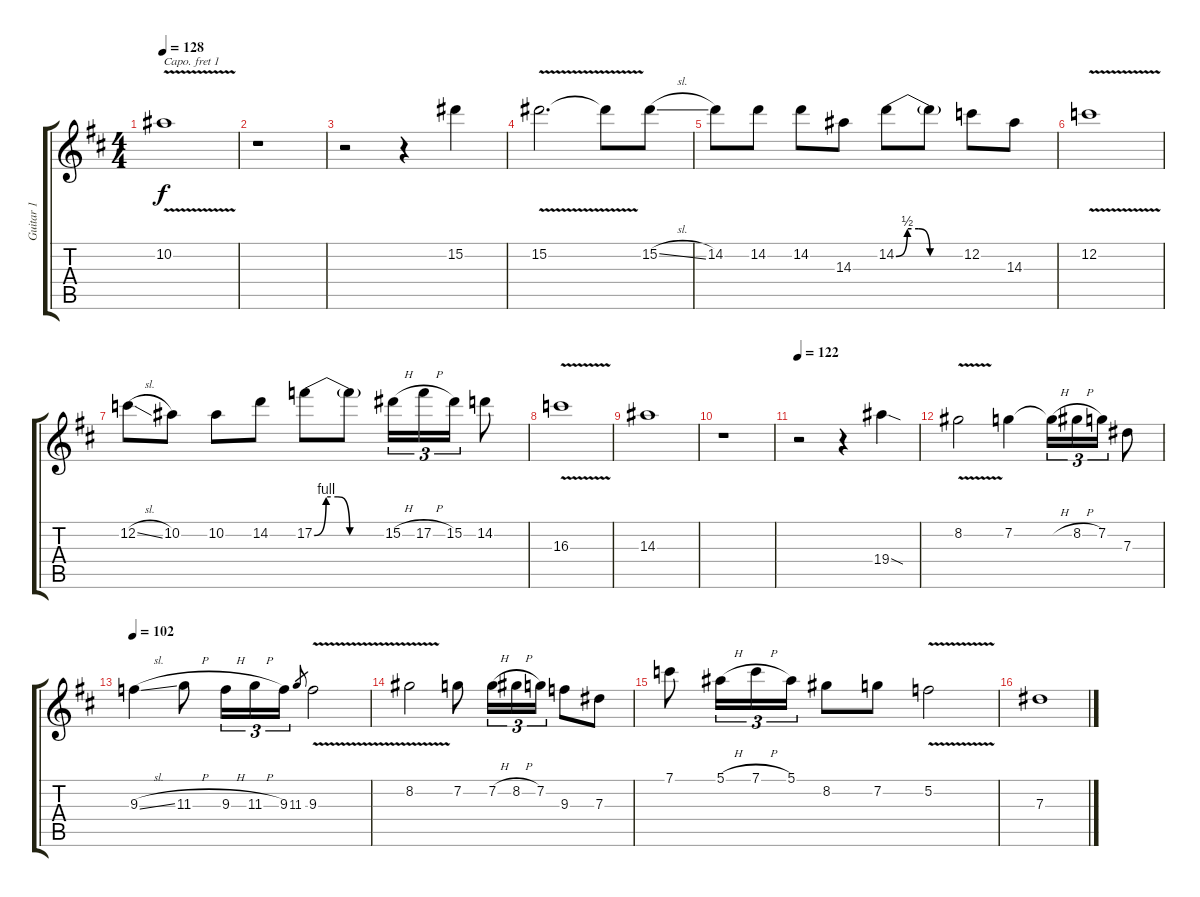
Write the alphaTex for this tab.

\track ("Guitar 1" "Guitar 1") {instrument distortionguitar}
\staff {score tabs}
\capo 1
\tuning (E4 B3 G3 D3 A2 D2) {hide}
\ts (4 4)
\tempo 128
\clef g2
\ks d
10.2{v}.1{dy f} |
r.1 |
r.2 r.4 15.2.4 |
15.2{v}.2{d} 15.2{t}.8 15.2{sl}.8 |
14.2.8 14.2.8 14.2.8 14.3.8 14.2{be (custom 0 0 10 2 20 2 30 0 60 0)}.8 14.2{t}.8 12.2.8 14.3.8 |
12.2{v}.1 |
12.2{sl}.8 10.2.8 10.2.8 14.2.8 17.2{be (custom 0 0 10 4 20 4 30 0 60 0)}.8 17.2{t}.8 15.2{h}.16{tu (3 2)} 17.2{h}.16{tu (3 2)} 15.2.16{tu (3 2)} 14.2.8 |
16.3{v}.1 |
14.3.1 |
r.1 |
\tempo 122
r.2 r.4 19.4{sod}.4 |
8.2{v}.2 7.2.4 7.2{h t}.16{tu (3 2)} 8.2{h}.16{tu (3 2)} 7.2.16{tu (3 2)} 7.3.8 |
\tempo 102
9.3{sl}.4 11.3{h}.8 9.3{h}.16{tu (3 2)} 11.3{h}.16{tu (3 2)} 9.3.16{tu (3 2)} 11.3.8{gr} 9.3{v}.2 |
8.2{v}.2 7.2.8 7.2{h}.16{tu (3 2)} 8.2{h}.16{tu (3 2)} 7.2.16{tu (3 2)} 9.3.8 7.3.8 |
7.1.8 5.1{h}.16{tu (3 2)} 7.1{h}.16{tu (3 2)} 5.1.16{tu (3 2)} 8.2.8 7.2.8 5.2{v}.2 |
7.3.1
